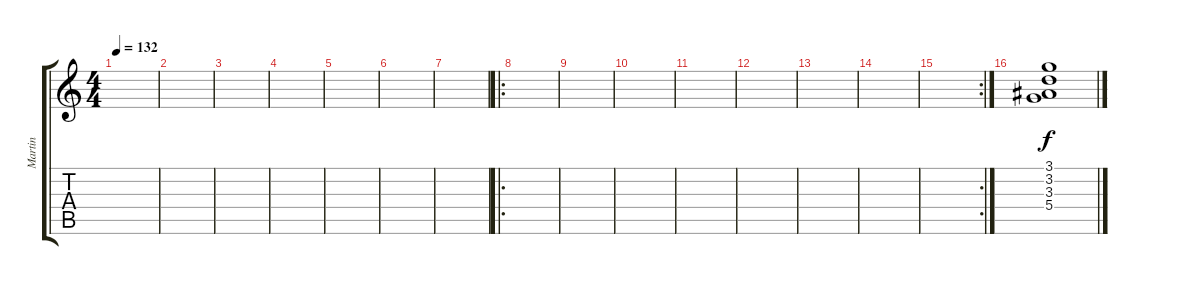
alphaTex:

\track ("Martin" "Martin") {instrument choiraahs}
\staff {score tabs}
\tuning (E5 B4 G4 D4 A3 E3) {hide}
\ts (4 4)
\tempo 132
\clef g2
\ks c
|
|
|
|
|
|
|
\ro
|
|
|
|
|
|
|
\rc 2
|
(3.1 3.2 3.3 5.4).1
